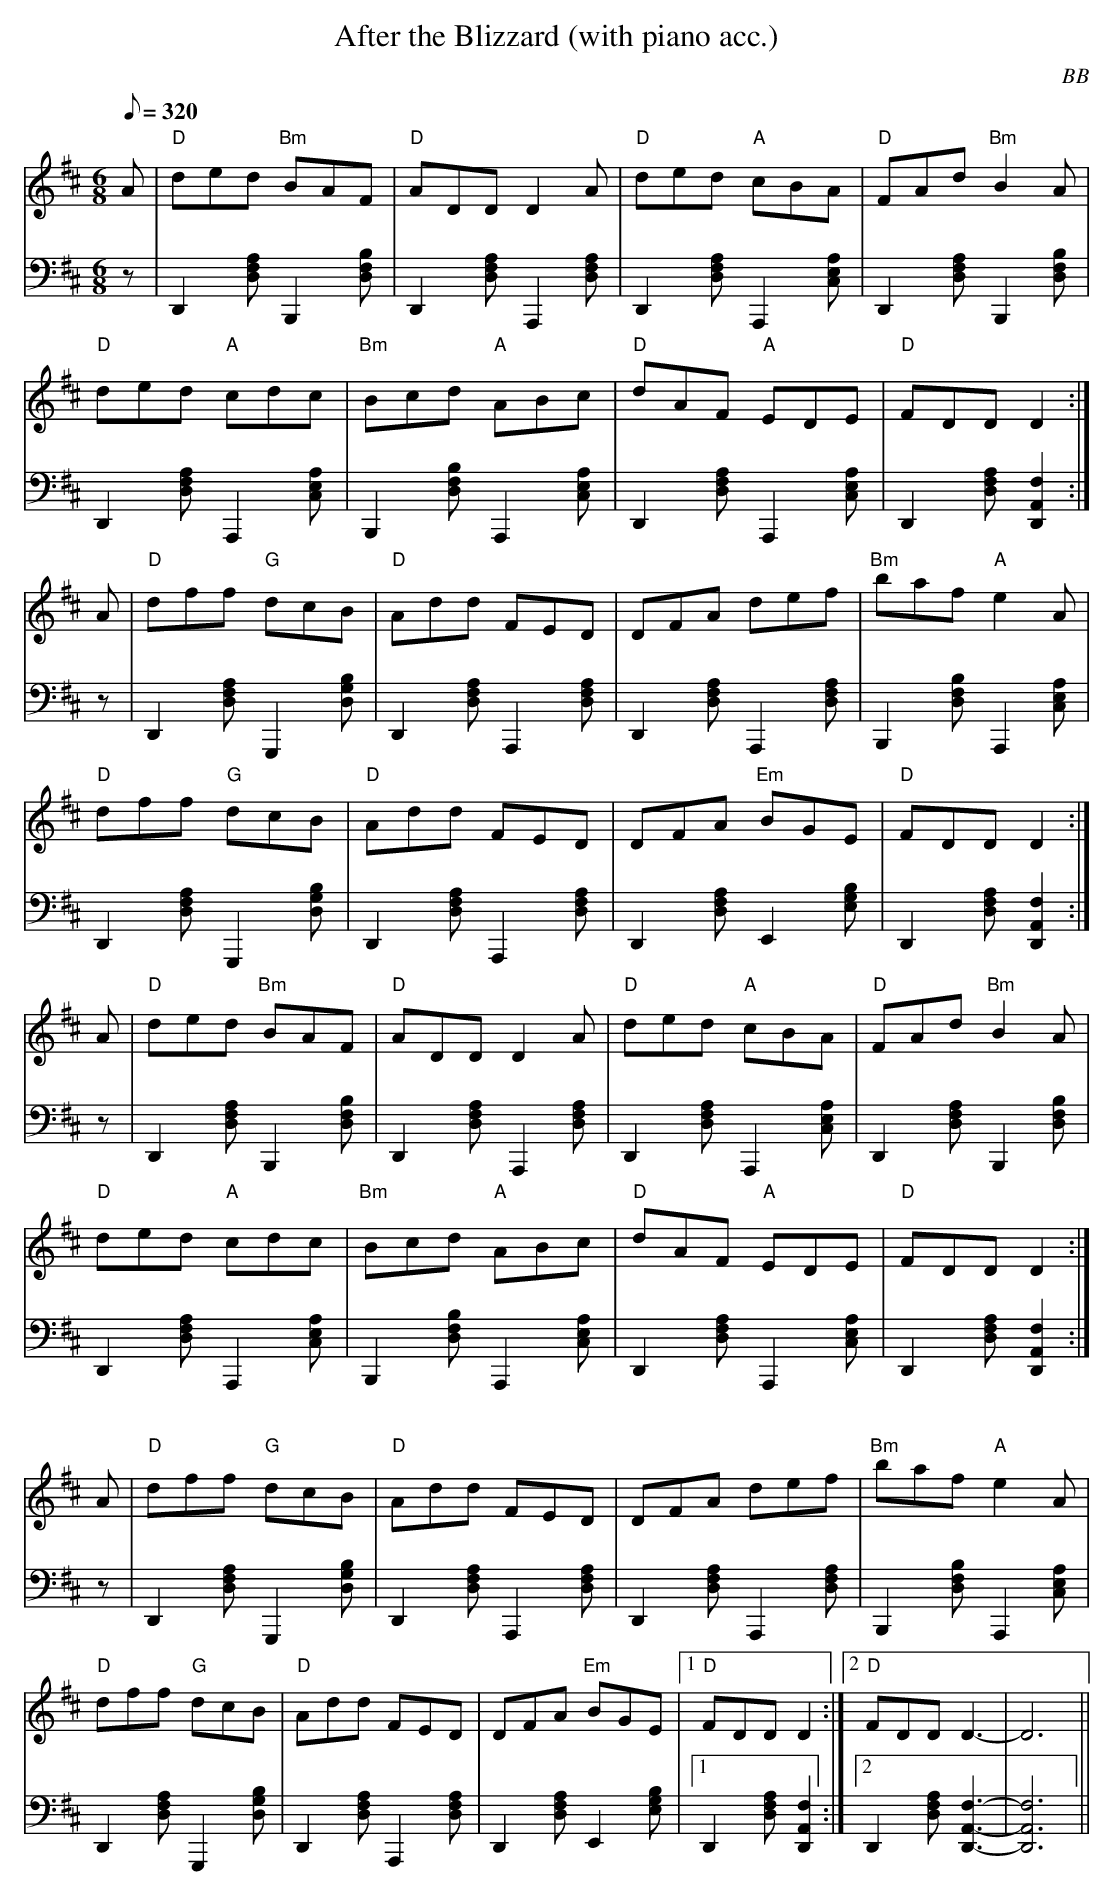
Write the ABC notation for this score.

X:1
T: After the Blizzard (with piano acc.)
C: BB
Q: 1/8=320
M: 6/8
L: 1/8
V: 1 program 1 73 %flute
V: 2 volume=70 clef=bass m=D program 1 01
K: D
[V:1] A|"D"ded "Bm"BAF | "D"ADD D2 A | "D"ded "A"cBA |"D"FAd "Bm"B2 A |
[V:2] z|D,2[AFD]B,,2[BFD]|D,2[AFD]A,,2[AFD]|D,2[AFD]A,,2[AEC]|D,2[AFD]B,,2[BFD]|
[V:1] "D"ded "A"cdc | "Bm"Bcd "A"ABc | "D"dAF "A"EDE | "D"FDD D2 :|
[V:2] D,2[AFD]A,,2[AEC]|B,,2[BFD]A,,2[AEC]|D,2[AFD]A,,2[AEC]|D,2[AFD][A,2D,2F2]:|
[V:1] A|"D"dff "G"dcB | "D"Add FED | DFA def | "Bm"baf "A"e2 A |
[V:2] z|D,2[AFD]G,,2[GDB]|D,2[AFD]A,,2[AFD]|D,2[AFD]A,,2[AFD]|B,,2[BFD]A,,2[AEC]|
[V:1] "D"dff "G"dcB | "D"Add FED | DFA "Em"BGE |"D"FDD D2 :|
[V:2] D,2[AFD]G,,2[GDB]|D,2[AFD]A,,2[AFD]|D,2[AFD]E,2[EBG]|D,2[AFD] [A,2D,2F2] :|
[V:1] A|"D"ded "Bm"BAF | "D"ADD D2 A | "D"ded "A"cBA |"D"FAd "Bm"B2 A |
[V:2] z|D,2[AFD]B,,2[BFD]|D,2[AFD]A,,2[AFD]|D,2[AFD]A,,2[AEC]|D,2[AFD]B,,2[BFD]|
[V:1] "D"ded "A"cdc | "Bm"Bcd "A"ABc | "D"dAF "A"EDE | "D"FDD D2 :|
[V:2] D,2[AFD]A,,2[AEC]|B,,2[BFD]A,,2[AEC]|D,2[AFD]A,,2[AEC]|D,2[AFD][A,2D,2F2] :|
[V:1] A|"D"dff "G"dcB | "D"Add FED | DFA def | "Bm"baf "A"e2 A |
[V:2] z|D,2[AFD]G,,2[GDB]|D,2[AFD]A,,2[AFD]|D,2[AFD]A,,2[AFD]|B,,2[BFD]A,,2[AEC]|
[V:1] "D"dff "G"dcB | "D"Add FED | DFA "Em"BGE |1 "D"FDD D2 :|2 "D"FDD D3-|D6||
[V:2] D,2[AFD]G,,2[GDB]|D,2[AFD]A,,2[AFD]|D,2[AFD]E,2[EBG]|1 D,2[AFD][A,2D,2F2] :|2\
D,2[AFD][D,3-A,3-F3-]|[D,6A,6F6]||
